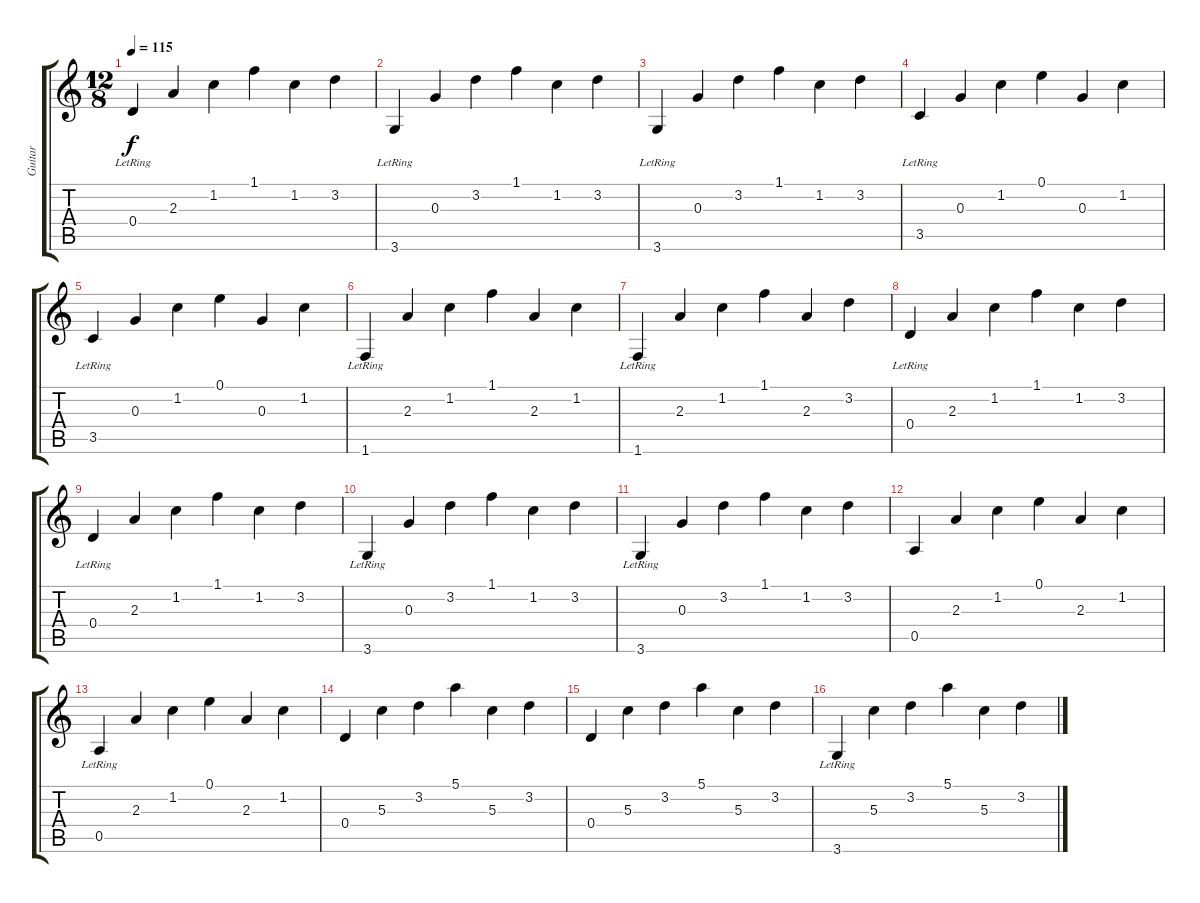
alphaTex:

\track ("Guitar" "Guitar") {instrument electricguitarjazz}
\staff {score tabs}
\tuning (E4 B3 G3 D3 A2 E2) {hide}
\ts (12 8)
\tempo 115
\clef g2
\ks c
0.4{lr}.4{dy f} 2.3.4 1.2.4 1.1.4 1.2.4 3.2.4 |
3.6{lr}.4 0.3.4 3.2.4 1.1.4 1.2.4 3.2.4 |
3.6{lr}.4 0.3.4 3.2.4 1.1.4 1.2.4 3.2.4 |
3.5{lr}.4 0.3.4 1.2.4 0.1.4 0.3.4 1.2.4 |
3.5{lr}.4 0.3.4 1.2.4 0.1.4 0.3.4 1.2.4 |
1.6{lr}.4 2.3.4 1.2.4 1.1.4 2.3.4 1.2.4 |
1.6{lr}.4 2.3.4 1.2.4 1.1.4 2.3.4 3.2.4 |
0.4{lr}.4 2.3.4 1.2.4 1.1.4 1.2.4 3.2.4 |
0.4{lr}.4 2.3.4 1.2.4 1.1.4 1.2.4 3.2.4 |
3.6{lr}.4 0.3.4 3.2.4 1.1.4 1.2.4 3.2.4 |
3.6{lr}.4 0.3.4 3.2.4 1.1.4 1.2.4 3.2.4 |
0.5.4 2.3.4 1.2.4 0.1.4 2.3.4 1.2.4 |
0.5{lr}.4 2.3.4 1.2.4 0.1.4 2.3.4 1.2.4 |
0.4.4 5.3.4 3.2.4 5.1.4 5.3.4 3.2.4 |
0.4.4 5.3.4 3.2.4 5.1.4 5.3.4 3.2.4 |
3.6{lr}.4 5.3.4 3.2.4 5.1.4 5.3.4 3.2.4
